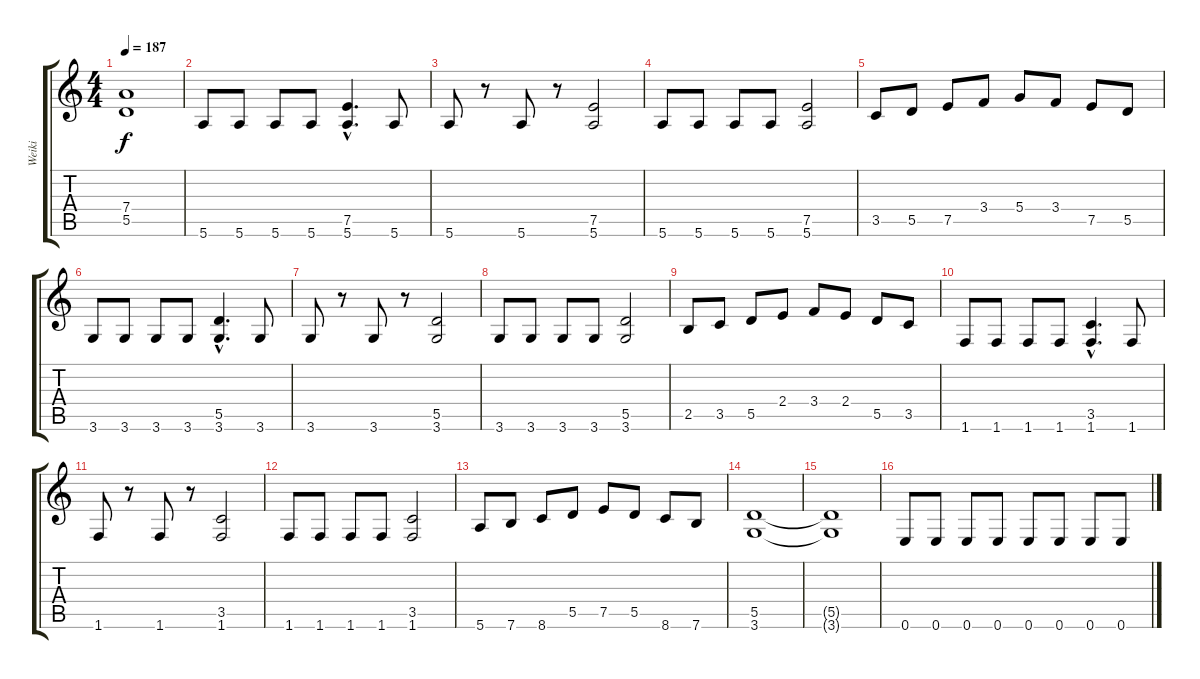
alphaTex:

\track ("Weiki" "Weiki") {instrument distortionguitar}
\staff {score tabs}
\tuning (E4 B3 G3 D3 A2 E2) {hide}
\ts (4 4)
\tempo 187
\clef g2
\ks c
(7.4{t} 5.5{t}).1{dy f} |
5.6.8 5.6.8 5.6.8 5.6.8 (7.5{hac} 5.6{hac}).4{d} 5.6.8 |
5.6.8 r.8 5.6.8 r.8 (7.5 5.6).2 |
5.6.8 5.6.8 5.6.8 5.6.8 (7.5 5.6).2 |
3.5.8 5.5.8 7.5.8 3.4.8 5.4.8 3.4.8 7.5.8 5.5.8 |
3.6.8 3.6.8 3.6.8 3.6.8 (5.5{hac} 3.6{hac}).4{d} 3.6.8 |
3.6.8 r.8 3.6.8 r.8 (5.5 3.6).2 |
3.6.8 3.6.8 3.6.8 3.6.8 (5.5 3.6).2 |
2.5.8 3.5.8 5.5.8 2.4.8 3.4.8 2.4.8 5.5.8 3.5.8 |
1.6.8 1.6.8 1.6.8 1.6.8 (3.5{hac} 1.6{hac}).4{d} 1.6.8 |
1.6.8 r.8 1.6.8 r.8 (3.5 1.6).2 |
1.6.8 1.6.8 1.6.8 1.6.8 (3.5 1.6).2 |
5.6.8 7.6.8 8.6.8 5.5.8 7.5.8 5.5.8 8.6.8 7.6.8 |
(5.5 3.6).1 |
(5.5{t} 3.6{t}).1 |
0.6.8 0.6.8 0.6.8 0.6.8 0.6.8 0.6.8 0.6.8 0.6.8
